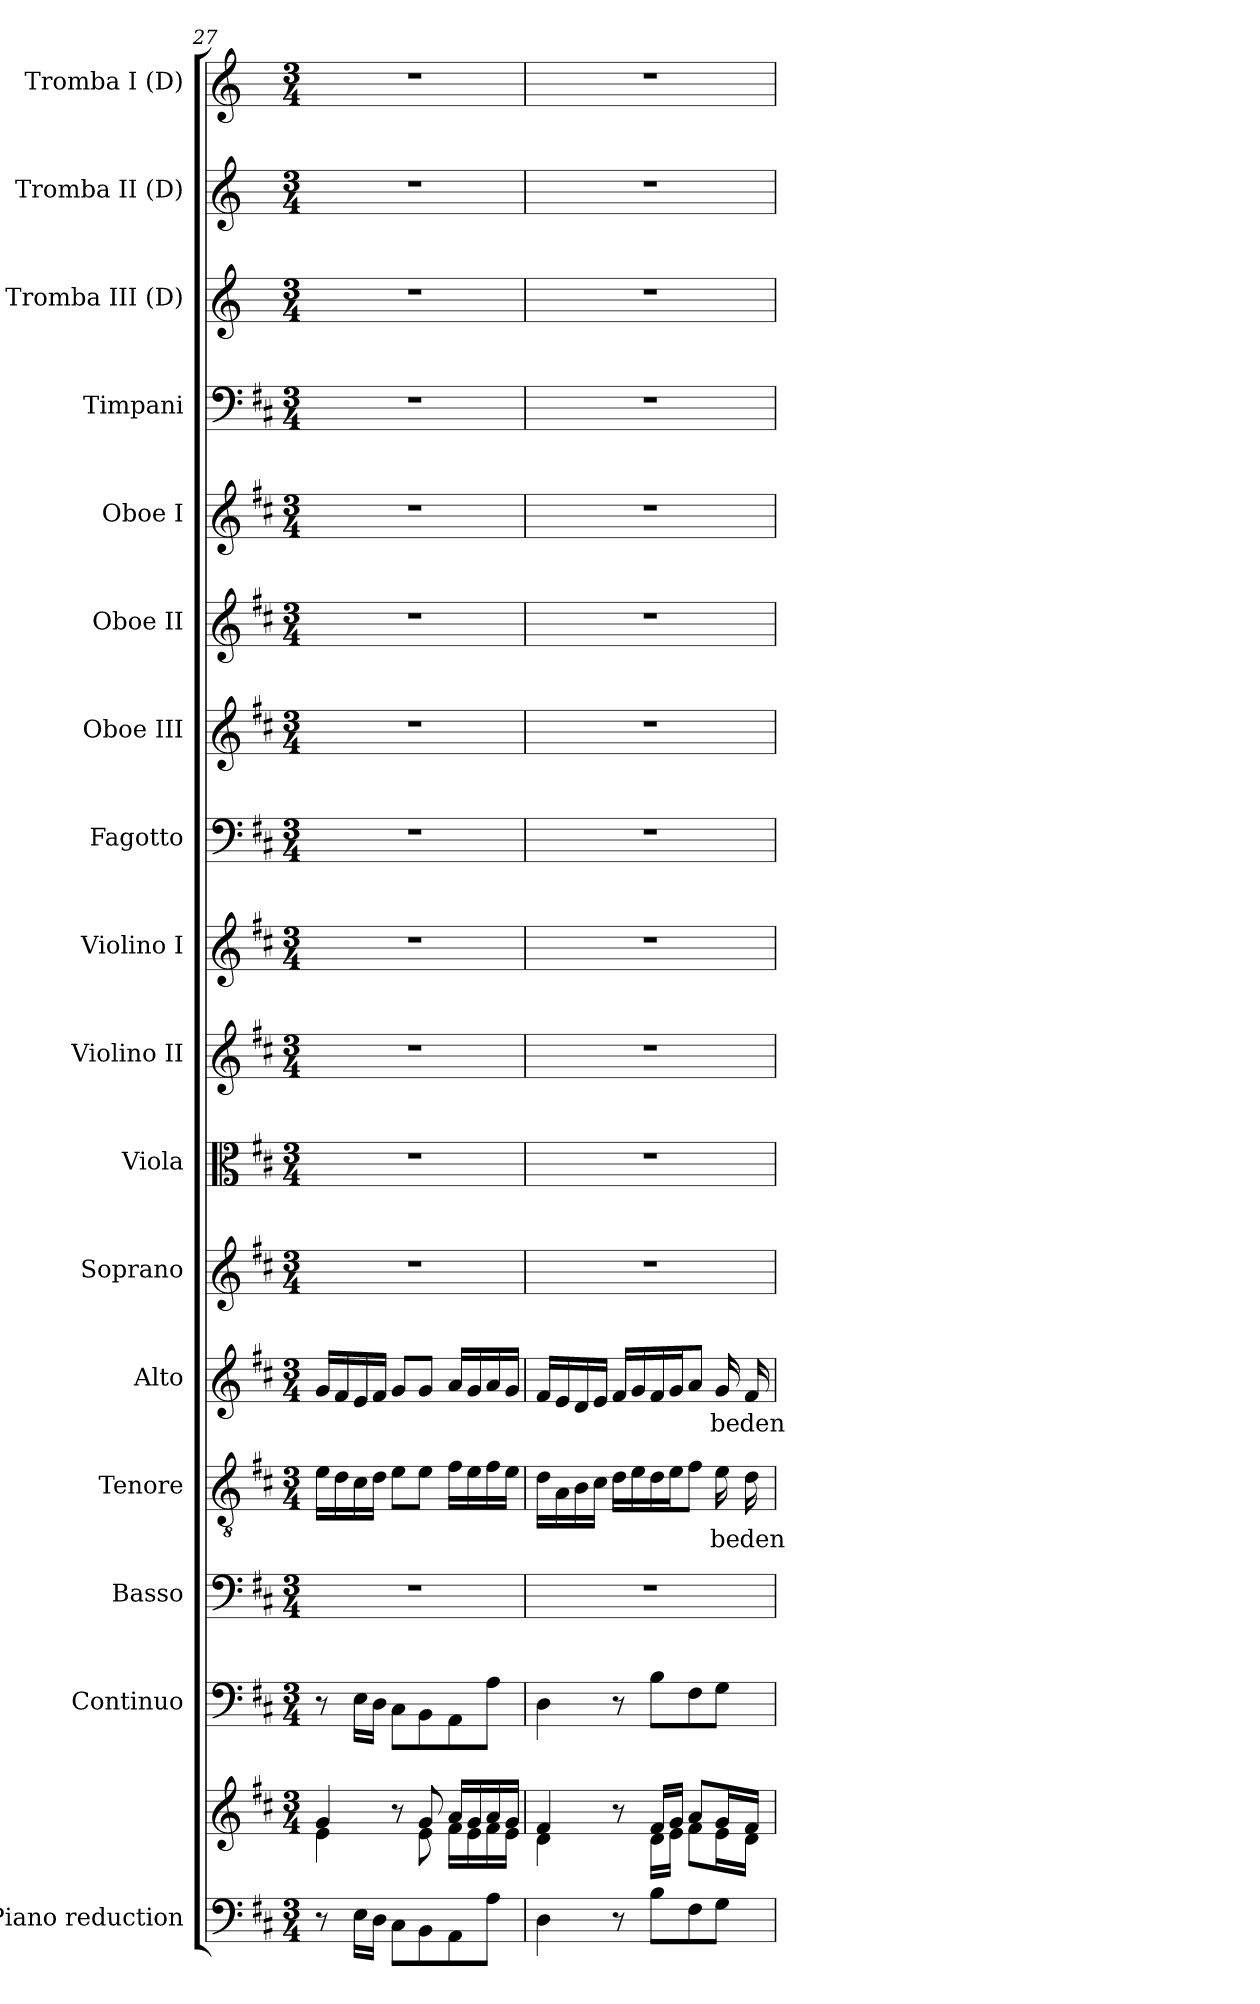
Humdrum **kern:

**kern	**kern	**kern	**kern	**kern	**text	**kern	**text	**kern	**kern	**kern	**kern	**kern	**kern	**kern	**kern	**kern	**kern	**kern	**kern
*part17	*part17	*part16	*part15	*part14	*part14	*part13	*part13	*part12	*part11	*part10	*part9	*part8	*part7	*part6	*part5	*part4	*part3	*part2	*part1
*staff18	*staff17	*staff16	*staff15	*staff14	*staff14	*staff13	*staff13	*staff12	*staff11	*staff10	*staff9	*staff8	*staff7	*staff6	*staff5	*staff4	*staff3	*staff2	*staff1
*I"Piano reduction	*	*I"Continuo	*I"Basso	*I"Tenore	*	*I"Alto	*	*I"Soprano	*I"Viola	*I"Violino II	*I"Violino I	*I"Fagotto	*I"Oboe III	*I"Oboe II	*I"Oboe I	*I"Timpani	*I"Tromba III (D)	*I"Tromba II (D)	*I"Tromba I (D)
*I'Pno	*	*	*	*	*	*	*	*	*	*	*	*	*I'Ob	*I'Ob	*I'Ob	*I'Timp	*	*	*
!!LO:PB:g=z
*clefF4	*clefG2	*clefF4	*clefF4	*clefGv2	*	*clefG2	*	*clefG2	*clefC3	*clefG2	*clefG2	*clefF4	*clefG2	*clefG2	*clefG2	*clefF4	*clefG2	*clefG2	*clefG2
*	*	*	*	*	*	*	*	*	*	*	*	*	*	*	*	*	*ITrd-1c-2	*ITrd-1c-2	*ITrd-1c-2
*k[f#c#]	*k[f#c#]	*k[f#c#]	*k[f#c#]	*k[f#c#]	*	*k[f#c#]	*	*k[f#c#]	*k[f#c#]	*k[f#c#]	*k[f#c#]	*k[f#c#]	*k[f#c#]	*k[f#c#]	*k[f#c#]	*k[f#c#]	*k[f#c#]	*k[f#c#]	*k[f#c#]
*M3/4	*M3/4	*M3/4	*M3/4	*M3/4	*	*M3/4	*	*M3/4	*M3/4	*M3/4	*M3/4	*M3/4	*M3/4	*M3/4	*M3/4	*M3/4	*M3/4	*M3/4	*M3/4
=27	=27	=27	=27	=27	=27	=27	=27	=27	=27	=27	=27	=27	=27	=27	=27	=27	=27	=27	=27
*	*^	*	*	*	*	*	*	*	*	*	*	*	*	*	*	*	*	*	*
8r	4g/	4e\	8r	2.r	16e\LL	.	16g/LL	.	2.r	2.r	2.r	2.r	2.r	2.r	2.r	2.r	2.r	2.r	2.r	2.r
.	.	.	.	.	16d\	.	16f#/	.	.	.	.	.	.	.	.	.	.	.	.	.
16E\LL	.	.	16E\LL	.	16c#\	.	16e/	.	.	.	.	.	.	.	.	.	.	.	.	.
16D\JJ	.	.	16D\JJ	.	16d\JJ	.	16f#/JJ	.	.	.	.	.	.	.	.	.	.	.	.	.
8C#\L	8r	8ryy	8C#\L	.	8e\L	.	8g/L	.	.	.	.	.	.	.	.	.	.	.	.	.
8BB\	8g/	8e\	8BB\	.	8e\J	.	8g/J	.	.	.	.	.	.	.	.	.	.	.	.	.
8AA\	16a/LL	16f#\LL	8AA\	.	16f#\LL	.	16a/LL	.	.	.	.	.	.	.	.	.	.	.	.	.
.	16g/	16e\	.	.	16e\	.	16g/	.	.	.	.	.	.	.	.	.	.	.	.	.
8A\J	16a/	16f#\	8A\J	.	16f#\	.	16a/	.	.	.	.	.	.	.	.	.	.	.	.	.
.	16g/JJ	16e\JJ	.	.	16e\JJ	.	16g/JJ	.	.	.	.	.	.	.	.	.	.	.	.	.
=28	=28	=28	=28	=28	=28	=28	=28	=28	=28	=28	=28	=28	=28	=28	=28	=28	=28	=28	=28	=28
4D\	4f#/	4d\	4D\	2.r	16d\LL	.	16f#/LL	.	2.r	2.r	2.r	2.r	2.r	2.r	2.r	2.r	2.r	2.r	2.r	2.r
.	.	.	.	.	16A\	.	16e/	.	.	.	.	.	.	.	.	.	.	.	.	.
.	.	.	.	.	16B\	.	16d/	.	.	.	.	.	.	.	.	.	.	.	.	.
.	.	.	.	.	16c#\JJ	.	16e/JJ	.	.	.	.	.	.	.	.	.	.	.	.	.
8r	8r	8ryy	8r	.	16d\LL	.	16f#/LL	.	.	.	.	.	.	.	.	.	.	.	.	.
.	.	.	.	.	16e\	.	16g/	.	.	.	.	.	.	.	.	.	.	.	.	.
8B\L	16f#/LL	16d\LL	8B\L	.	16d\	.	16f#/	.	.	.	.	.	.	.	.	.	.	.	.	.
.	16g/JJ	16e\JJ	.	.	16e\J	.	16g/J	.	.	.	.	.	.	.	.	.	.	.	.	.
8F#\	8a/L	8f#\L	8F#\	.	8f#\J	.	8a/J	.	.	.	.	.	.	.	.	.	.	.	.	.
!	!	!	!	!	!	!LO:LY:b	!	!LO:LY:b	!	!	!	!	!	!	!	!	!	!	!	!
8G\J	16g/L	16e\L	8G\J	.	16e\	be	16g/	be	.	.	.	.	.	.	.	.	.	.	.	.
!	!	!	!	!	!	!LO:LY:b	!	!LO:LY:b	!	!	!	!	!	!	!	!	!	!	!	!
.	16f#/JJ	16d\JJ	.	.	16d\	den	16f#/	den	.	.	.	.	.	.	.	.	.	.	.	.
*	*v	*v	*	*	*	*	*	*	*	*	*	*	*	*	*	*	*	*	*	*
=	=	=	=	=	=	=	=	=	=	=	=	=	=	=	=	=	=	=	=
*-	*-	*-	*-	*-	*-	*-	*-	*-	*-	*-	*-	*-	*-	*-	*-	*-	*-	*-	*-
